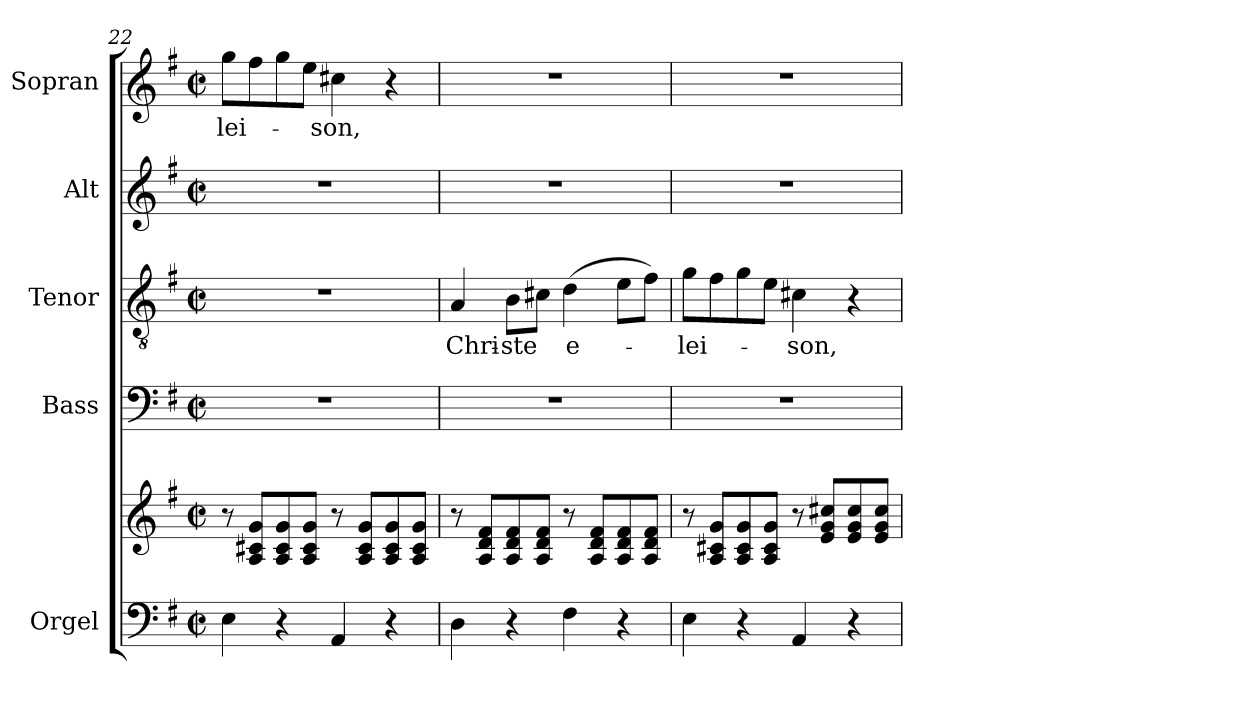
**kern	**kern	**kern	**kern	**text	**kern	**kern	**text
*part5	*part5	*part4	*part3	*part3	*part2	*part1	*part1
*staff6	*staff5	*staff4	*staff3	*staff3	*staff2	*staff1	*staff1
*I"Orgel	*	*I"Bass	*I"Tenor	*	*I"Alt	*I"Sopran	*
*I'Org.	*	*I'B	*I'T	*	*I'A	*I'S	*
*clefF4	*clefG2	*clefF4	*clefGv2	*	*clefG2	*clefG2	*
*k[f#]	*k[f#]	*k[f#]	*k[f#]	*	*k[f#]	*k[f#]	*
*G:	*G:	*G:	*G:	*	*G:	*G:	*
*M2/2	*M2/2	*M2/2	*M2/2	*	*M2/2	*M2/2	*
*met(c|)	*met(c|)	*met(c|)	*met(c|)	*	*met(c|)	*met(c|)	*
=22	=22	=22	=22	=22	=22	=22	=22
!	!	!	!	!	!	!	!LO:LY:b
4E\	8r	1r	1r	.	1r	8gg\L	-lei-
.	8A/ 8c#X/ 8g/L	.	.	.	.	8ff#\	.
4r	8A/ 8c#/ 8g/	.	.	.	.	8gg\	.
.	8A/ 8c#/ 8g/J	.	.	.	.	8ee\J	.
!	!	!	!	!	!	!	!LO:LY:b
4AA/	8r	.	.	.	.	4cc#X\	-son,
.	8A/ 8c#/ 8g/L	.	.	.	.	.	.
4r	8A/ 8c#/ 8g/	.	.	.	.	4r	.
.	8A/ 8c#/ 8g/J	.	.	.	.	.	.
!!LO:LB:g=z
=23	=23	=23	=23	=23	=23	=23	=23
!	!	!	!	!LO:LY:b	!	!	!
4D\	8r	1r	4A/	Chri-	1r	1r	.
.	8A/ 8d/ 8f#/L	.	.	.	.	.	.
!	!	!	!	!LO:LY:b	!	!	!
4r	8A/ 8d/ 8f#/	.	8B\L	-ste	.	.	.
.	8A/ 8d/ 8f#/J	.	8c#X\J	.	.	.	.
!	!	!	!	!LO:LY:b	!	!	!
4F#\	8r	.	(>4d\	e-	.	.	.
.	8A/ 8d/ 8f#/L	.	.	.	.	.	.
4r	8A/ 8d/ 8f#/	.	8e\L	.	.	.	.
.	8A/ 8d/ 8f#/J	.	8f#\J)	.	.	.	.
=24	=24	=24	=24	=24	=24	=24	=24
!	!	!	!	!LO:LY:b	!	!	!
4E\	8r	1r	8g\L	-lei-	1r	1r	.
.	8A/ 8c#X/ 8g/L	.	8f#\	.	.	.	.
4r	8A/ 8c#/ 8g/	.	8g\	.	.	.	.
.	8A/ 8c#/ 8g/J	.	8e\J	.	.	.	.
!	!	!	!	!LO:LY:b	!	!	!
4AA/	8r	.	4c#X\	-son,	.	.	.
.	8e/ 8g/ 8cc#X/L	.	.	.	.	.	.
4r	8e/ 8g/ 8cc#/	.	4r	.	.	.	.
.	8e/ 8g/ 8cc#/J	.	.	.	.	.	.
=	=	=	=	=	=	=	=
*-	*-	*-	*-	*-	*-	*-	*-
